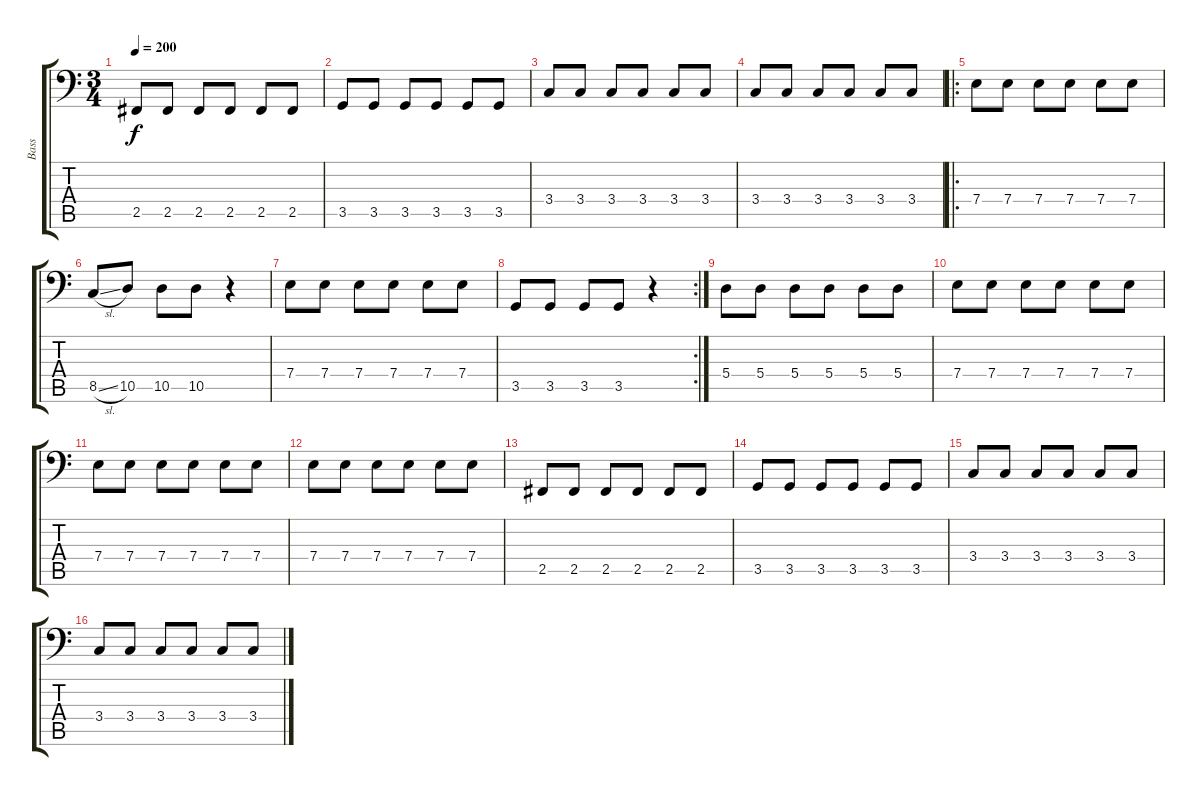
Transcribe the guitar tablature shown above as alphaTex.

\track ("Bass" "Bass") {instrument electricbasspick}
\staff {score tabs}
\tuning (C3 G2 D2 A1 E1 B0) {hide}
\ts (3 4)
\tempo 200
\clef f4
\ks c
2.5.8{dy f} 2.5.8 2.5.8 2.5.8 2.5.8 2.5.8 |
3.5.8 3.5.8 3.5.8 3.5.8 3.5.8 3.5.8 |
3.4.8 3.4.8 3.4.8 3.4.8 3.4.8 3.4.8 |
3.4.8 3.4.8 3.4.8 3.4.8 3.4.8 3.4.8 |
\ro
7.4.8 7.4.8 7.4.8 7.4.8 7.4.8 7.4.8 |
8.5{sl}.8 10.5.8 10.5.8 10.5.8 r.4 |
7.4.8 7.4.8 7.4.8 7.4.8 7.4.8 7.4.8 |
\rc 2
3.5.8 3.5.8 3.5.8 3.5.8 r.4 |
5.4.8 5.4.8 5.4.8 5.4.8 5.4.8 5.4.8 |
7.4.8 7.4.8 7.4.8 7.4.8 7.4.8 7.4.8 |
7.4.8 7.4.8 7.4.8 7.4.8 7.4.8 7.4.8 |
7.4.8 7.4.8 7.4.8 7.4.8 7.4.8 7.4.8 |
2.5.8 2.5.8 2.5.8 2.5.8 2.5.8 2.5.8 |
3.5.8 3.5.8 3.5.8 3.5.8 3.5.8 3.5.8 |
3.4.8 3.4.8 3.4.8 3.4.8 3.4.8 3.4.8 |
3.4.8 3.4.8 3.4.8 3.4.8 3.4.8 3.4.8
